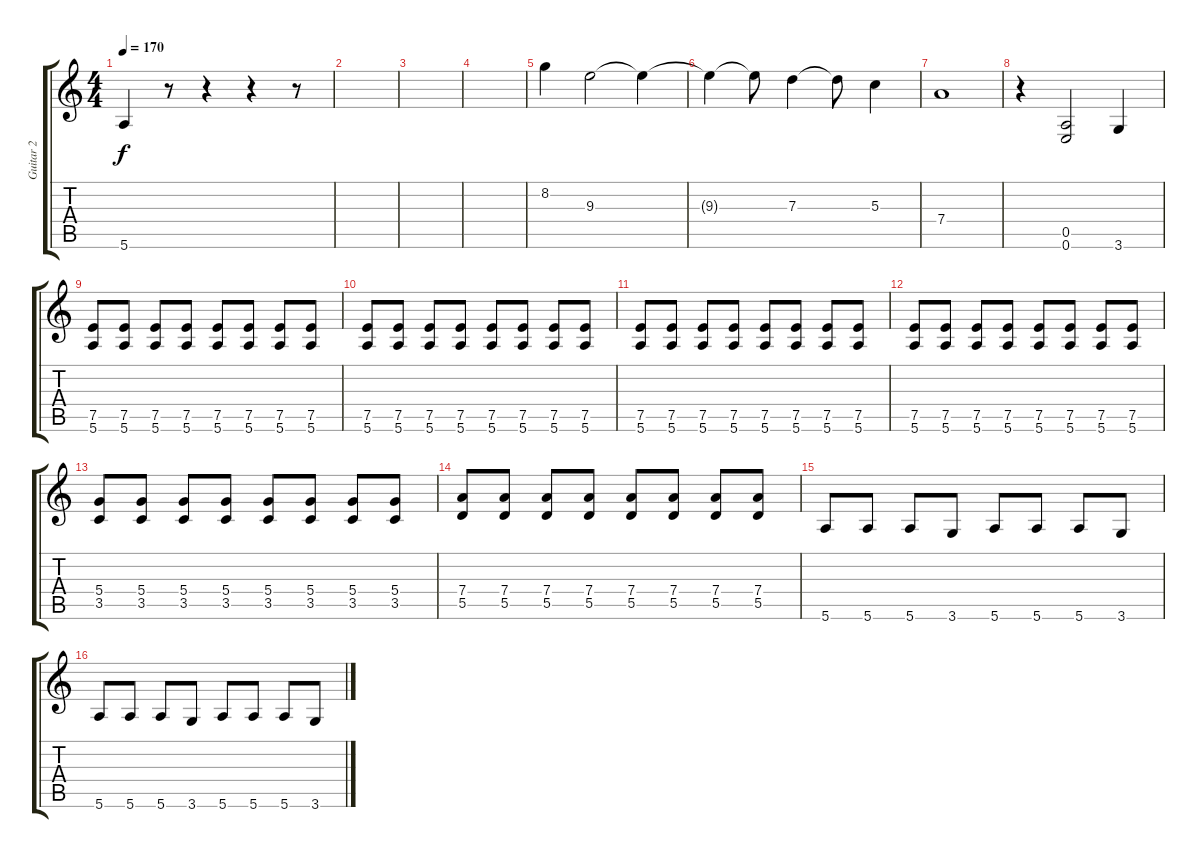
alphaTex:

\track ("Guitar 2" "Guitar 2") {instrument overdrivenguitar}
\staff {score tabs}
\tuning (E4 B3 G3 D3 A2 E2) {hide}
\ts (4 4)
\tempo 170
\clef g2
\ks c
5.6.4{dy f} r.8 r.4 r.4 r.8 |
|
|
|
8.2.4 9.3.2 9.3{t}.4 |
9.3{t}.4 9.3{t}.8 7.3.4 7.3{t}.8 5.3.4 |
7.4.1 |
r.4 (0.5 0.6).2 3.6.4 |
(7.5 5.6).8 (7.5 5.6).8 (7.5 5.6).8 (7.5 5.6).8 (7.5 5.6).8 (7.5 5.6).8 (7.5 5.6).8 (7.5 5.6).8 |
(7.5 5.6).8 (7.5 5.6).8 (7.5 5.6).8 (7.5 5.6).8 (7.5 5.6).8 (7.5 5.6).8 (7.5 5.6).8 (7.5 5.6).8 |
(7.5 5.6).8 (7.5 5.6).8 (7.5 5.6).8 (7.5 5.6).8 (7.5 5.6).8 (7.5 5.6).8 (7.5 5.6).8 (7.5 5.6).8 |
(7.5 5.6).8 (7.5 5.6).8 (7.5 5.6).8 (7.5 5.6).8 (7.5 5.6).8 (7.5 5.6).8 (7.5 5.6).8 (7.5 5.6).8 |
(5.4 3.5).8 (5.4 3.5).8 (5.4 3.5).8 (5.4 3.5).8 (5.4 3.5).8 (5.4 3.5).8 (5.4 3.5).8 (5.4 3.5).8 |
(7.4 5.5).8 (7.4 5.5).8 (7.4 5.5).8 (7.4 5.5).8 (7.4 5.5).8 (7.4 5.5).8 (7.4 5.5).8 (7.4 5.5).8 |
5.6.8 5.6.8 5.6.8 3.6.8 5.6.8 5.6.8 5.6.8 3.6.8 |
5.6.8 5.6.8 5.6.8 3.6.8 5.6.8 5.6.8 5.6.8 3.6.8
